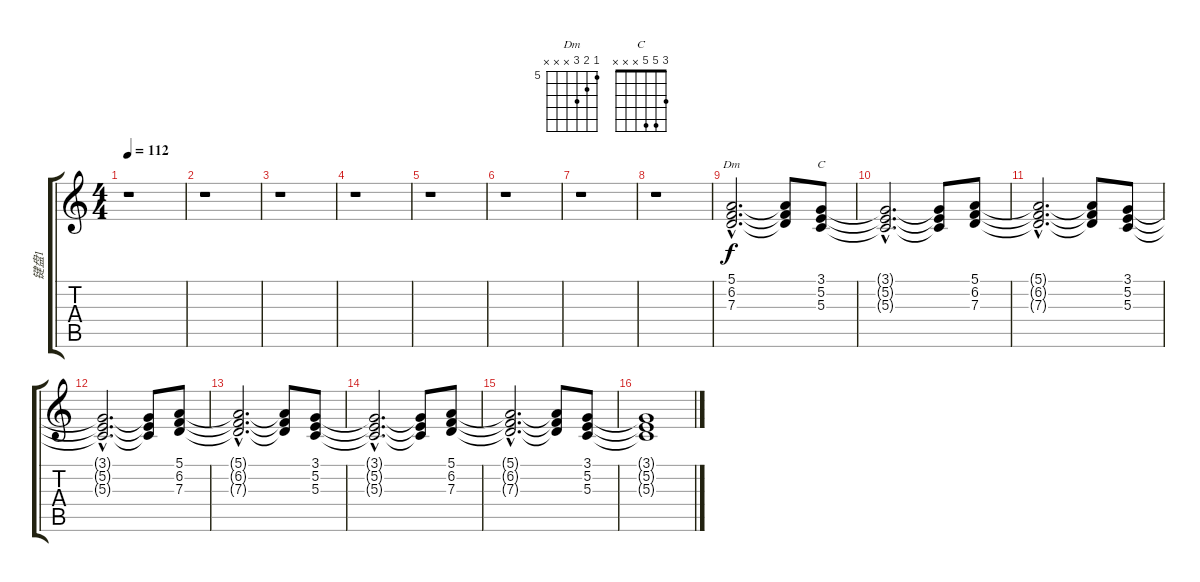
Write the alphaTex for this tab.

\track ("键盘1" "键盘1") {instrument stringensemble1}
\staff {score tabs}
\tuning (E4 B3 G3 D3 A2 E2) {hide}
\chord ("Dm" 5 6 7 x x x) {firstfret 5}
\chord ("C" 3 5 5 x x x)
\ts (4 4)
\tempo 112
\clef g2
\ks c
r.1{dy f instrument stringensemble1} |
r.1 |
r.1 |
r.1 |
r.1 |
r.1 |
r.1 |
r.1 |
(5.1{hac} 6.2{hac} 7.3{hac}).2{d ch "Dm"} (5.1{t} 6.2{t} 7.3{t}).8 (3.1 5.2 5.3).8{ch "C"} |
(3.1{hac t} 5.2{hac t} 5.3{hac t}).2{d} (3.1{t} 5.2{t} 5.3{t}).8 (5.1 6.2 7.3).8 |
(5.1{hac t} 6.2{hac t} 7.3{hac t}).2{d} (5.1{t} 6.2{t} 7.3{t}).8 (3.1 5.2 5.3).8 |
(3.1{hac t} 5.2{hac t} 5.3{hac t}).2{d} (3.1{t} 5.2{t} 5.3{t}).8 (5.1 6.2 7.3).8 |
(5.1{hac t} 6.2{hac t} 7.3{hac t}).2{d} (5.1{t} 6.2{t} 7.3{t}).8 (3.1 5.2 5.3).8 |
(3.1{hac t} 5.2{hac t} 5.3{hac t}).2{d} (3.1{t} 5.2{t} 5.3{t}).8 (5.1 6.2 7.3).8 |
(5.1{hac t} 6.2{hac t} 7.3{hac t}).2{d} (5.1{t} 6.2{t} 7.3{t}).8 (3.1 5.2 5.3).8 |
(3.1{t} 5.2{t} 5.3{t}).1
